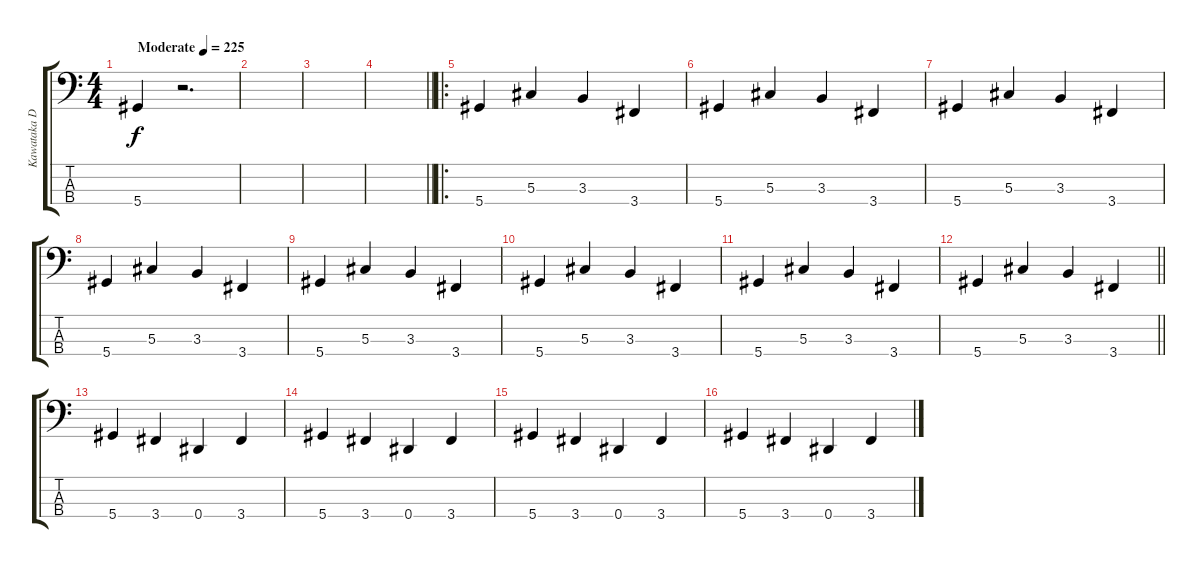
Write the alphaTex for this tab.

\track ("Kawataka Daisuke" "Kawataka D") {instrument electricbasspick}
\staff {score tabs}
\tuning (Gb2 Db2 Ab1 Eb1) {hide}
\ts (4 4)
\tempo (225 "Moderate")
\clef f4
\ks c
5.4.4{dy f instrument electricbasspick} r.2{d} |
|
|
\barLineRight lightlight
|
\ro
\section ("" "")
5.4.4 5.3.4 3.3.4 3.4.4 |
5.4.4 5.3.4 3.3.4 3.4.4 |
5.4.4 5.3.4 3.3.4 3.4.4 |
5.4.4 5.3.4 3.3.4 3.4.4 |
5.4.4 5.3.4 3.3.4 3.4.4 |
5.4.4 5.3.4 3.3.4 3.4.4 |
5.4.4 5.3.4 3.3.4 3.4.4 |
\barLineRight lightlight
5.4.4 5.3.4 3.3.4 3.4.4 |
\section ("" "")
5.4.4 3.4.4 0.4.4 3.4.4 |
5.4.4 3.4.4 0.4.4 3.4.4 |
5.4.4 3.4.4 0.4.4 3.4.4 |
5.4.4 3.4.4 0.4.4 3.4.4
